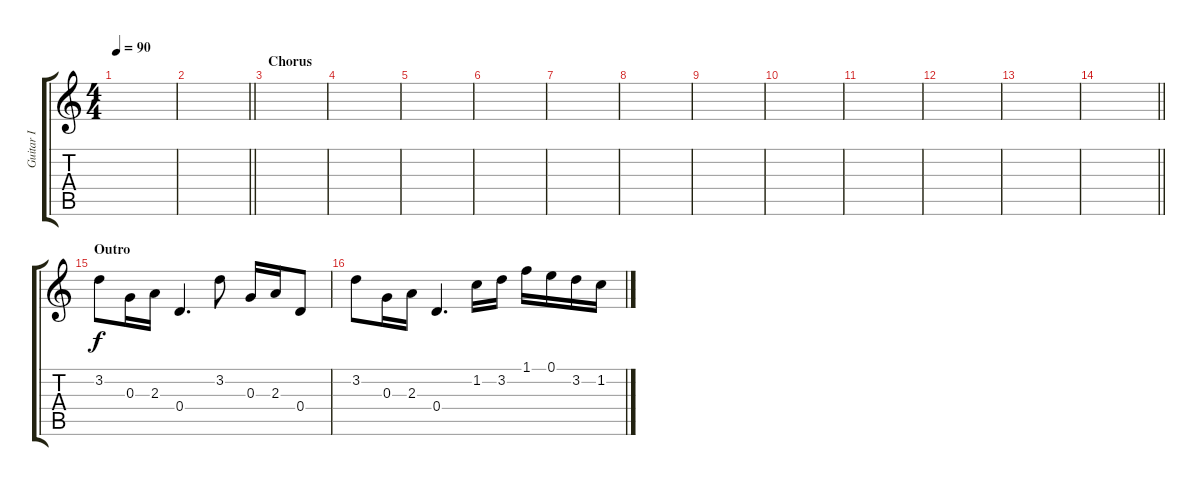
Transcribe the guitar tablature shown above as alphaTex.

\track ("Guitar I" "Guitar I") {instrument overdrivenguitar}
\staff {score tabs}
\tuning (E4 B3 G3 D3 A2 E2) {hide}
\ts (4 4)
\tempo 90
\clef g2
\ks c
|
\barLineRight lightlight
|
\section ("" "Chorus")
|
|
|
|
|
|
|
|
|
|
|
\barLineRight lightlight
|
\section ("" "Outro")
3.2.8 0.3.16 2.3.16 0.4.4{d} 3.2.8 0.3.16 2.3.16 0.4.8 |
3.2.8 0.3.16 2.3.16 0.4.4{d} 1.2.16 3.2.16 1.1.16 0.1.16 3.2.16 1.2.16
